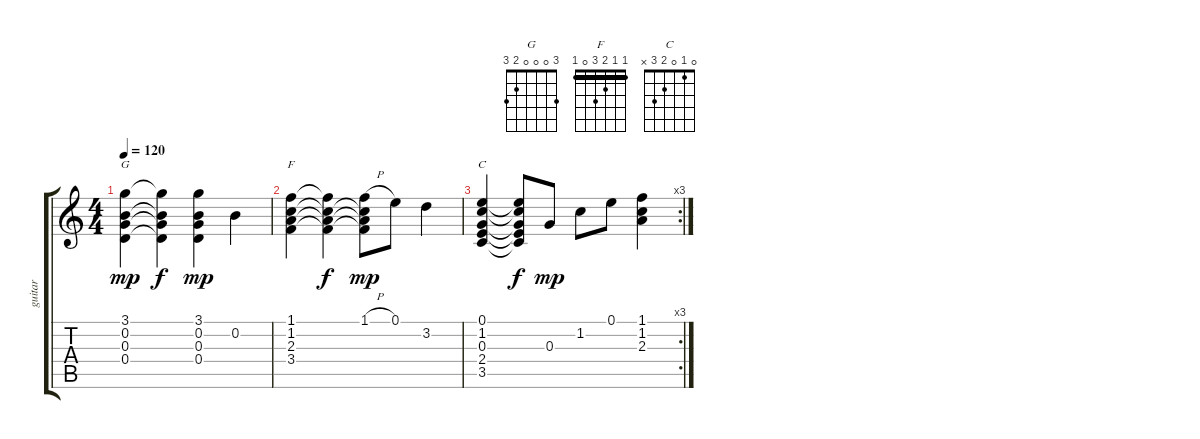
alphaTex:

\track ("guitar" "guitar") {instrument acousticguitarsteel}
\staff {score tabs}
\tuning (E4 B3 G3 D3 A2 E2) {hide}
\chord ("G" 3 0 0 0 2 3)
\chord ("F" 1 1 2 3 0 1) {barre 1}
\chord ("C" 0 1 0 2 3 x)
\ts (4 4)
\tempo 120
\clef g2
\ks c
(3.1 0.2 0.3 0.4).4{ch "G" dy mp} (3.1{t} 0.2{t} 0.3{t} 0.4{t}).4{dy f} (3.1 0.2 0.3 0.4).4{dy mp} 0.2.4 |
(1.1 1.2 2.3 3.4).4{ch "F"} (1.1{t} 1.2{t} 2.3{t} 3.4{t}).4{dy f} (1.1{h} 1.2{t} 2.3{t} 3.4{t}).8{dy mp} 0.1.8 3.2.4 |
\rc 3
(0.1 1.2 0.3 2.4 3.5).4{ch "C"} (0.1{t} 1.2{t} 0.3{t} 2.4{t} 3.5{t}).8{dy f} 0.3.8{dy mp} 1.2.8 0.1.8 (1.1 1.2 2.3).4
